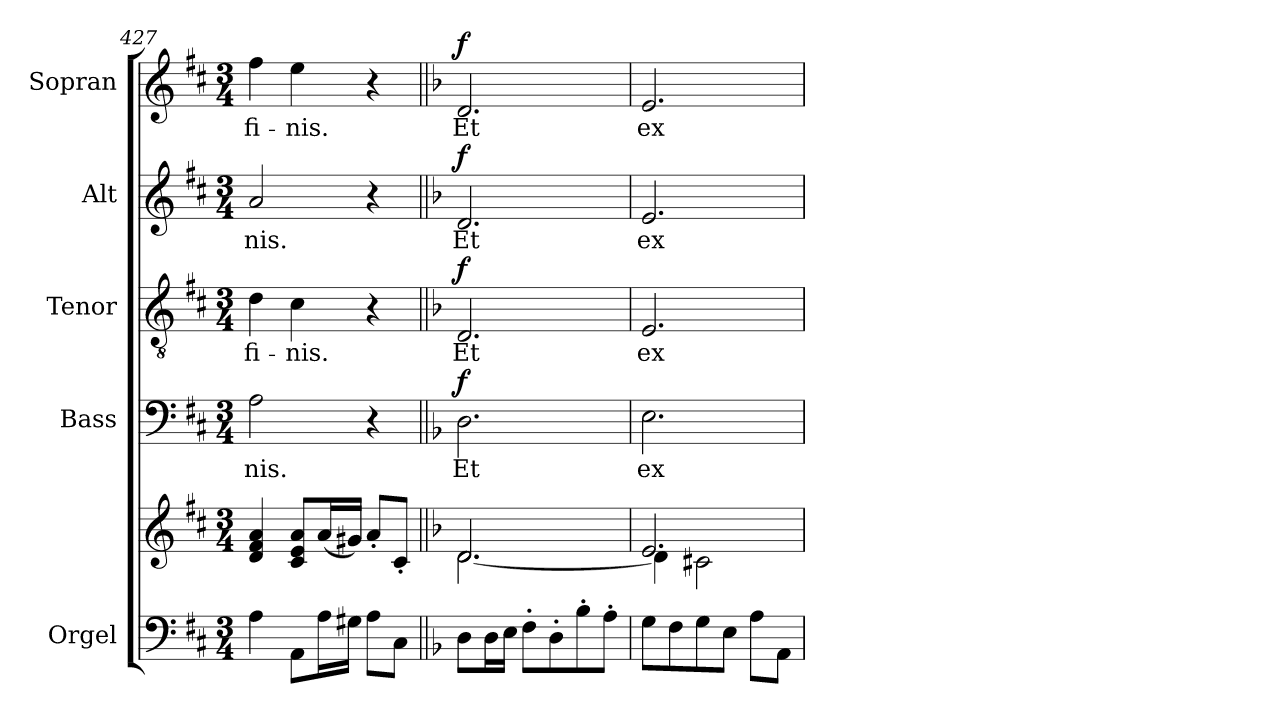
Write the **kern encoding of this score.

**kern	**kern	**kern	**text	**dynam	**kern	**text	**dynam	**kern	**text	**dynam	**kern	**text	**dynam
*part5	*part5	*part4	*part4	*part4	*part3	*part3	*part3	*part2	*part2	*part2	*part1	*part1	*part1
*staff6	*staff5	*staff4	*staff4	*staff4	*staff3	*staff3	*staff3	*staff2	*staff2	*staff2	*staff1	*staff1	*staff1
*I"Orgel	*	*I"Bass	*	*	*I"Tenor	*	*	*I"Alt	*	*	*I"Sopran	*	*
*I'Org.	*	*I'B	*	*	*I'T	*	*	*I'A	*	*	*I'S	*	*
*clefF4	*clefG2	*clefF4	*	*	*clefGv2	*	*	*clefG2	*	*	*clefG2	*	*
*k[f#c#]	*k[f#c#]	*k[f#c#]	*	*	*k[f#c#]	*	*	*k[f#c#]	*	*	*k[f#c#]	*	*
*D:	*D:	*D:	*	*	*D:	*	*	*D:	*	*	*D:	*	*
*M3/4	*M3/4	*M3/4	*	*	*M3/4	*	*	*M3/4	*	*	*M3/4	*	*
=427	=427	=427	=427	=427	=427	=427	=427	=427	=427	=427	=427	=427	=427
!	!	!	!LO:LY:b	!	!	!LO:LY:b	!	!	!LO:LY:b	!	!	!LO:LY:b	!
4A\	4d/ 4f#/ 4a/	2A\	-nis.	.	4d\	fi-	.	2a/	-nis.	.	4ff#\	fi-	.
!	!	!	!	!	!	!LO:LY:b	!	!	!	!	!	!LO:LY:b	!
8AA\L	8c#/ 8e/ 8a/L	.	.	.	4c#\	-nis.	.	.	.	.	4ee\	-nis.	.
16A\L	(<16a/L	.	.	.	.	.	.	.	.	.	.	.	.
16G#X\JJ	16g#X/JJ)	.	.	.	.	.	.	.	.	.	.	.	.
8A\L	8a'</L	4r	.	.	4r	.	.	4r	.	.	4r	.	.
8C#\J	8c#'</J	.	.	.	.	.	.	.	.	.	.	.	.
!!LO:PB:g=z
=428||	=428||	=428||	=428||	=428||	=428||	=428||	=428||	=428||	=428||	=428||	=428||	=428||	=428||
*k[b-]	*k[b-]	*k[b-]	*	*	*k[b-]	*	*	*k[b-]	*	*	*k[b-]	*	*
*F:	*F:	*F:	*	*	*F:	*	*	*F:	*	*	*F:	*	*
*	*^	*	*	*	*	*	*	*	*	*	*	*	*
!	!	!	!	!LO:LY:b	!LO:DY:a	!	!LO:LY:b	!LO:DY:a	!	!LO:LY:b	!LO:DY:a	!	!LO:LY:b	!LO:DY:a
8D\L	2.d/	[<2.d\	2.D\	Et	f	2.D/	Et	f	2.d/	Et	f	2.d/	Et	f
16D\L	.	.	.	.	.	.	.	.	.	.	.	.	.	.
16E\JJ	.	.	.	.	.	.	.	.	.	.	.	.	.	.
8F'>\L	.	.	.	.	.	.	.	.	.	.	.	.	.	.
8D'>\	.	.	.	.	.	.	.	.	.	.	.	.	.	.
8B-'>\	.	.	.	.	.	.	.	.	.	.	.	.	.	.
8A'>\J	.	.	.	.	.	.	.	.	.	.	.	.	.	.
=429	=429	=429	=429	=429	=429	=429	=429	=429	=429	=429	=429	=429	=429	=429
!	!	!	!	!LO:LY:b	!	!	!LO:LY:b	!	!	!LO:LY:b	!	!	!LO:LY:b	!
8G\L	2.e/	4d\]	2.E\	ex-	.	2.E/	ex-	.	2.e/	ex-	.	2.e/	ex-	.
8F\	.	.	.	.	.	.	.	.	.	.	.	.	.	.
8G\	.	2c#X\	.	.	.	.	.	.	.	.	.	.	.	.
8E\J	.	.	.	.	.	.	.	.	.	.	.	.	.	.
8A\L	.	.	.	.	.	.	.	.	.	.	.	.	.	.
8AA\J	.	.	.	.	.	.	.	.	.	.	.	.	.	.
*	*v	*v	*	*	*	*	*	*	*	*	*	*	*	*
=	=	=	=	=	=	=	=	=	=	=	=	=	=
*-	*-	*-	*-	*-	*-	*-	*-	*-	*-	*-	*-	*-	*-
